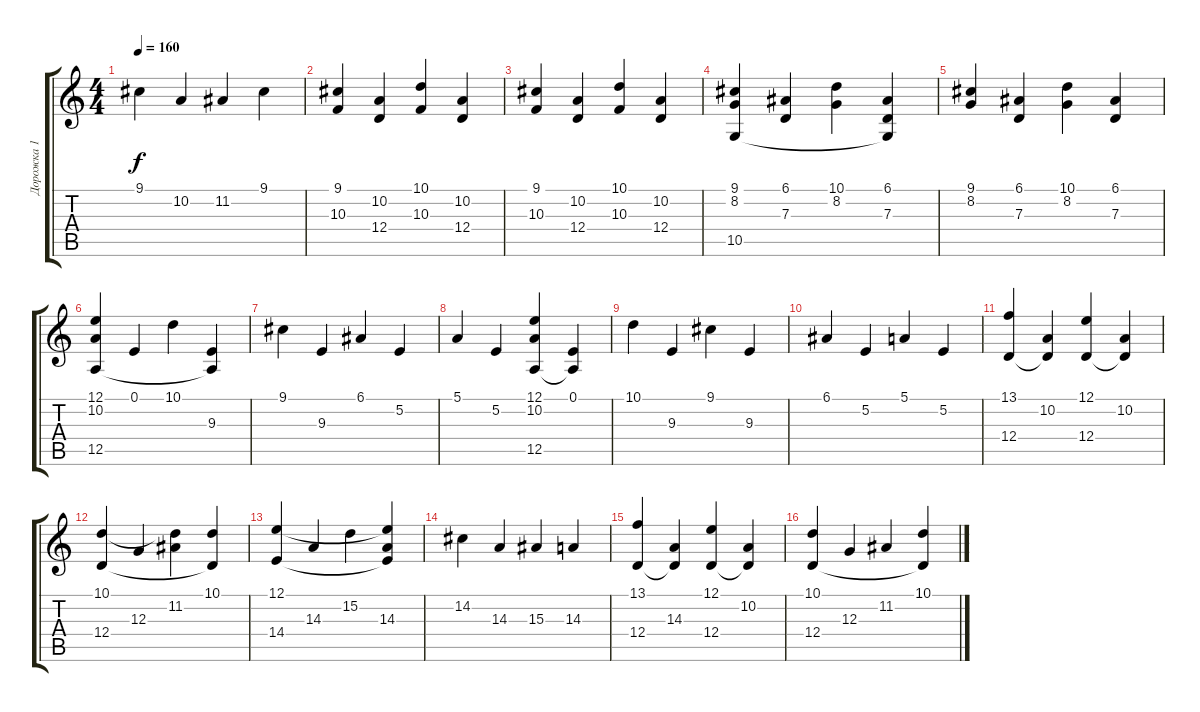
\track ("Дорожка 1" "Дорожка 1") {instrument acousticgrandpiano}
\staff {score tabs}
\tuning (E4 B3 G3 D3 A2 E2) {hide}
\ts (4 4)
\tempo 160
\clef g2
\ks c
9.1.4{dy f} 10.2.4 11.2.4 9.1.4 |
(9.1 10.3).4 (10.2 12.4).4 (10.1 10.3).4 (10.2 12.4).4 |
(9.1 10.3).4 (10.2 12.4).4 (10.1 10.3).4 (10.2 12.4).4 |
(9.1 8.2 10.5).4 (6.1 7.3).4 (10.1 8.2).4 (6.1 7.3 10.5{t}).4 |
(9.1 8.2).4 (6.1 7.3).4 (10.1 8.2).4 (6.1 7.3).4 |
(12.1 10.2 12.5).4 0.1.4 10.1.4 (9.3 12.5{t}).4 |
9.1.4 9.3.4 6.1.4 5.2.4 |
5.1.4 5.2.4 (12.1 10.2 12.5).4 (0.1 12.5{t}).4 |
10.1.4 9.3.4 9.1.4 9.3.4 |
6.1.4 5.2.4 5.1.4 5.2.4 |
(13.1 12.4).4 (10.2 12.4{t}).4 (12.1 12.4).4 (10.2 12.4{t}).4 |
(10.1 12.4).4 12.3.4 (10.1{t} 11.2).4 (10.1 12.4{t}).4 |
(12.1 14.4).4 14.3.4 15.2.4 (12.1{t} 14.3 14.4{t}).4 |
14.2.4 14.3.4 15.3.4 14.3.4 |
(13.1 12.4).4 (14.3 12.4{t}).4 (12.1 12.4).4 (10.2 12.4{t}).4 |
(10.1 12.4).4 12.3.4 11.2.4 (10.1 12.4{t}).4
